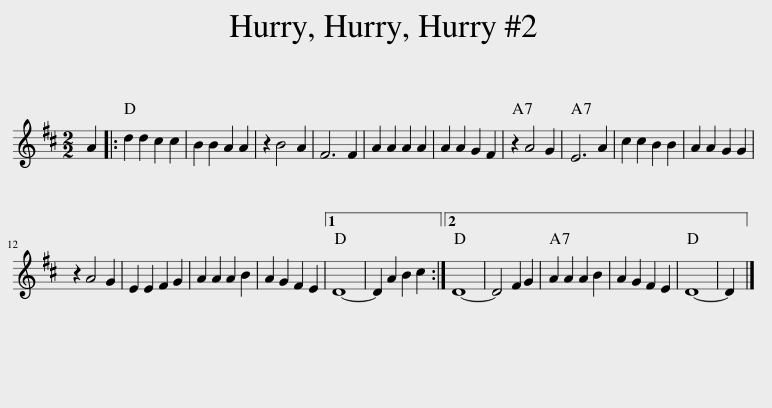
X:1
L:1/8
M:2/2
I:linebreak $
K:D
V:1 treble
V:1
 A2 |: d2 d2 c2 c2 | B2 B2 A2 A2 | z2 B4 A2 | F6 F2 | %5
 A2 A2 A2 A2 | A2 A2 G2 F2 | z2 A4 G2 | E6 A2 | c2 c2 B2 B2 | %10
 A2 A2 G2 G2 |$ z2 A4 G2 | E2 E2 F2 G2 | A2 A2 A2 B2 | A2 G2 F2 E2 |1 %15
 D8- | D2 A2 B2 c2 :|2 D8- | D4 F2 G2 | A2 A2 A2 B2 | %20
 A2 G2 F2 E2 | D8- | D2 |] %23
